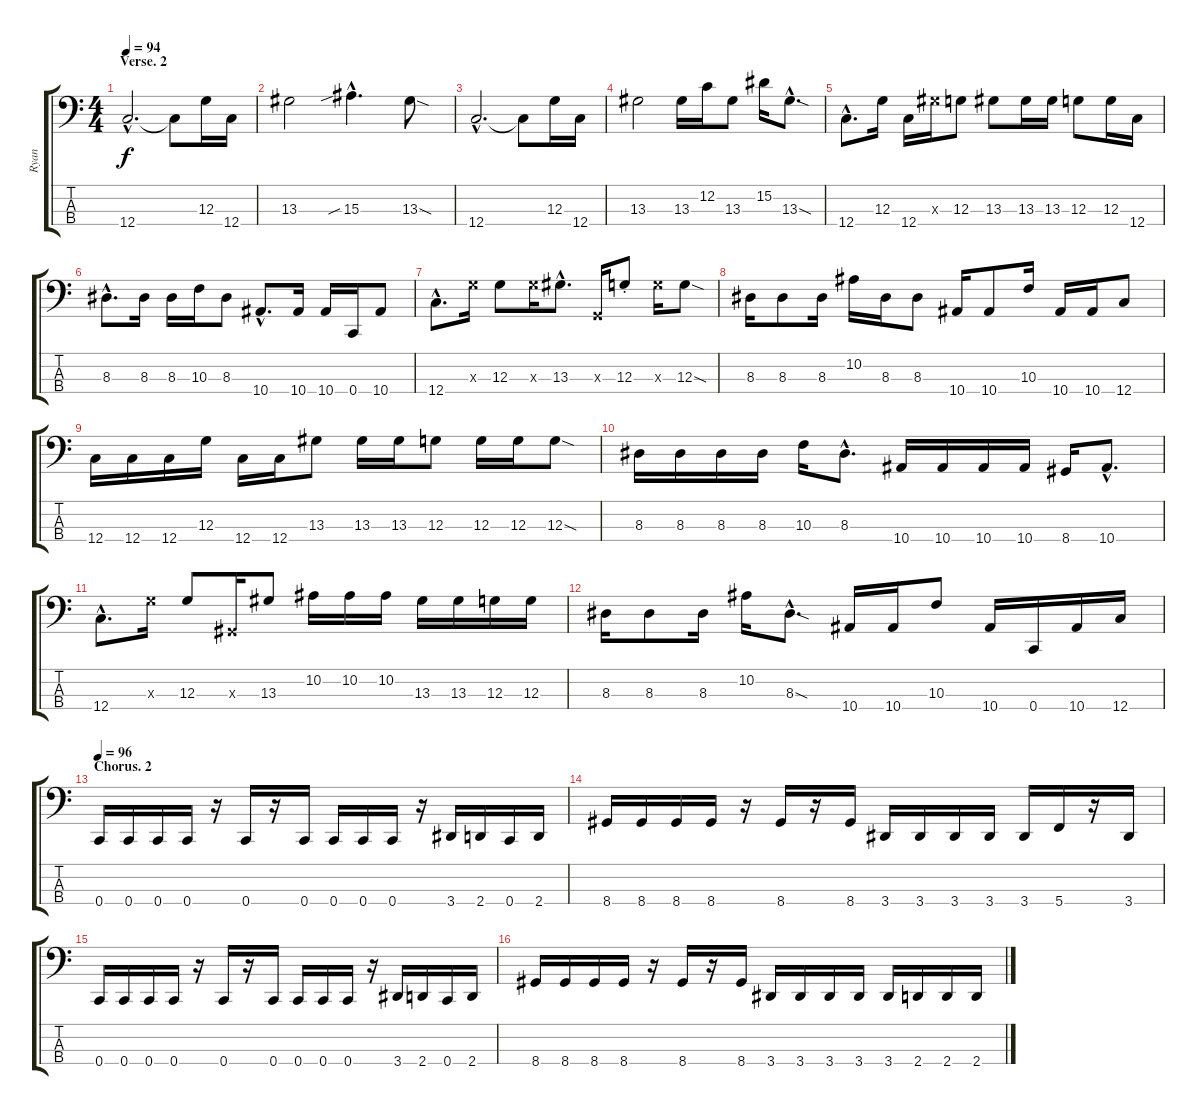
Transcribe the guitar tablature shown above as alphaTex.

\track ("Ryan" "Ryan") {instrument electricbassfinger}
\staff {score tabs}
\tuning (F2 C2 G1 C1) {hide}
\ts (4 4)
\section ("" "Verse. 2")
\tempo 94
\clef f4
\ks c
12.4{hac}.2{d dy f} 12.4{t}.8 12.3.16 12.4.16 |
13.3.2 15.3{sib hac}.4{d} 13.3{sod}.8 |
12.4{hac}.2{d} 12.4{t}.8 12.3.16 12.4.16 |
13.3.2 13.3.16 12.2.16 13.3.8 15.2.16 13.3{sod hac}.8{d} |
12.4{hac}.8{d} 12.3.16 12.4.16 13.3{x}.16 12.3.8 13.3.8 13.3.16 13.3.16 12.3.8 12.3.16 12.4.16 |
8.3{hac}.8{d} 8.3.16 8.3.16 10.3.16 8.3.8 10.4{hac}.8{d} 10.4.16 10.4.16 0.4.16 10.4.8 |
12.4{hac}.8{d} 12.3{x}.16 12.3.8 12.3{x}.16 13.3{hac}.8{d} 0.3{x}.16 12.3{st}.8 12.3{x}.16 12.3{sod}.8 |
8.3.16 8.3.8 8.3.16 10.2.16 8.3.16 8.3.8 10.4.16 10.4.8 10.3.16 10.4.16 10.4.16 12.4.8 |
12.4.16 12.4.16 12.4.16 12.3.16 12.4.16 12.4.16 13.3.8 13.3.16 13.3.16 12.3.8 12.3.16 12.3.16 12.3{sod}.8 |
8.3.16 8.3.16 8.3.16 8.3.16 10.3.16 8.3{hac}.8{d} 10.4.16 10.4.16 10.4.16 10.4.16 8.4.16 10.4{hac}.8{d} |
12.4{hac}.8{d} 12.3{x}.16 12.3.8 1.3{x}.16 13.3.8 10.2.16 10.2.16 10.2.16 13.3.16 13.3.16 12.3.16 12.3.16 |
8.3.16 8.3.8 8.3.16 10.2.16 8.3{sod hac}.8{d} 10.4.16 10.4.16 10.3.8 10.4.16 0.4.16 10.4.16 12.4.16 |
\section ("" "Chorus. 2")
\tempo 96
0.4.16 0.4.16 0.4.16 0.4.16 r.16 0.4.16 r.16 0.4.16 0.4.16 0.4.16 0.4.16 r.16 3.4.16 2.4.16 0.4.16 2.4.16 |
8.4.16 8.4.16 8.4.16 8.4.16 r.16 8.4.16 r.16 8.4.16 3.4.16 3.4.16 3.4.16 3.4.16 3.4.16 5.4.16 r.16 3.4.16 |
0.4.16 0.4.16 0.4.16 0.4.16 r.16 0.4.16 r.16 0.4.16 0.4.16 0.4.16 0.4.16 r.16 3.4.16 2.4.16 0.4.16 2.4.16 |
8.4.16 8.4.16 8.4.16 8.4.16 r.16 8.4.16 r.16 8.4.16 3.4.16 3.4.16 3.4.16 3.4.16 3.4.16 2.4.16 2.4.16 2.4.16
